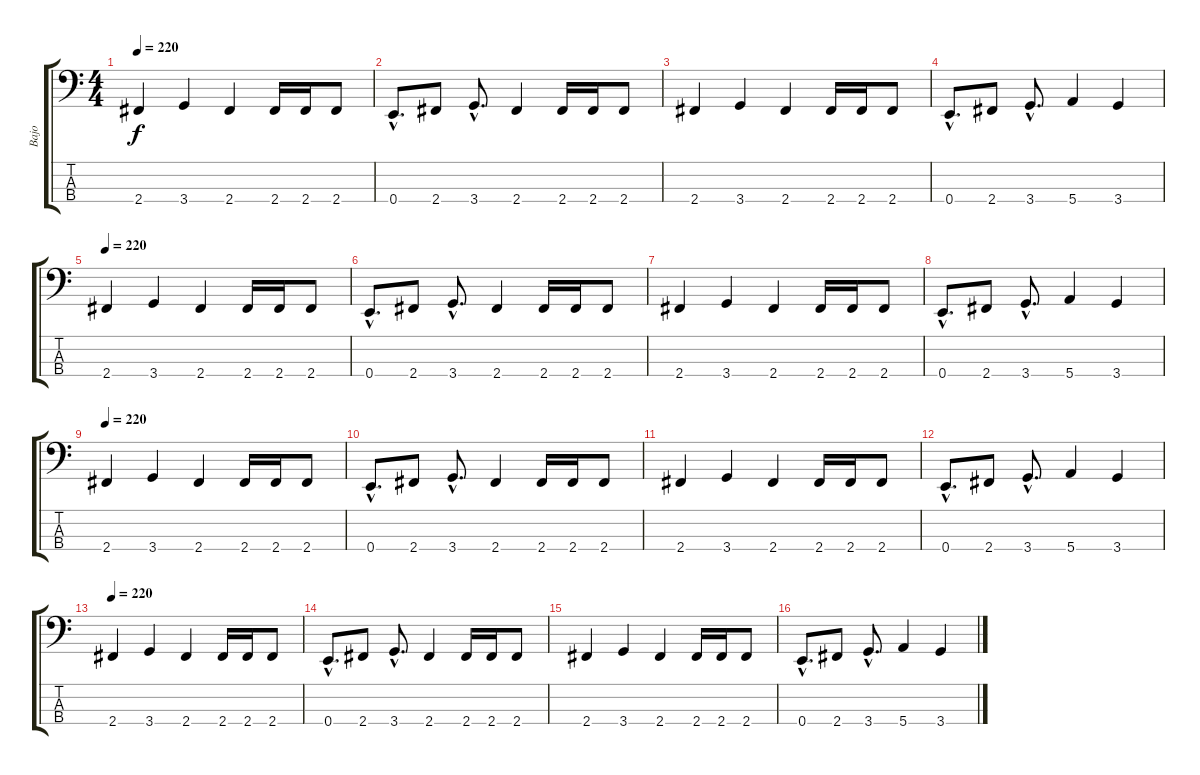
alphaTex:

\track ("Bajo" "Bajo") {instrument slapbass2}
\staff {score tabs}
\tuning (G2 D2 A1 E1) {hide}
\ts (4 4)
\tempo 220
\clef f4
\ks c
2.4.4{dy f} 3.4.4 2.4.4 2.4.16 2.4.16 2.4.8 |
0.4{hac}.8{d} 2.4.8 3.4{hac}.8{d} 2.4.4 2.4.16 2.4.16 2.4.8 |
2.4.4 3.4.4 2.4.4 2.4.16 2.4.16 2.4.8 |
0.4{hac}.8{d} 2.4.8 3.4{hac}.8{d} 5.4.4 3.4.4 |
\tempo 220
2.4.4 3.4.4 2.4.4 2.4.16 2.4.16 2.4.8 |
0.4{hac}.8{d} 2.4.8 3.4{hac}.8{d} 2.4.4 2.4.16 2.4.16 2.4.8 |
2.4.4 3.4.4 2.4.4 2.4.16 2.4.16 2.4.8 |
0.4{hac}.8{d} 2.4.8 3.4{hac}.8{d} 5.4.4 3.4.4 |
\tempo 220
2.4.4 3.4.4 2.4.4 2.4.16 2.4.16 2.4.8 |
0.4{hac}.8{d} 2.4.8 3.4{hac}.8{d} 2.4.4 2.4.16 2.4.16 2.4.8 |
2.4.4 3.4.4 2.4.4 2.4.16 2.4.16 2.4.8 |
0.4{hac}.8{d} 2.4.8 3.4{hac}.8{d} 5.4.4 3.4.4 |
\tempo 220
2.4.4 3.4.4 2.4.4 2.4.16 2.4.16 2.4.8 |
0.4{hac}.8{d} 2.4.8 3.4{hac}.8{d} 2.4.4 2.4.16 2.4.16 2.4.8 |
2.4.4 3.4.4 2.4.4 2.4.16 2.4.16 2.4.8 |
0.4{hac}.8{d} 2.4.8 3.4{hac}.8{d} 5.4.4 3.4.4
